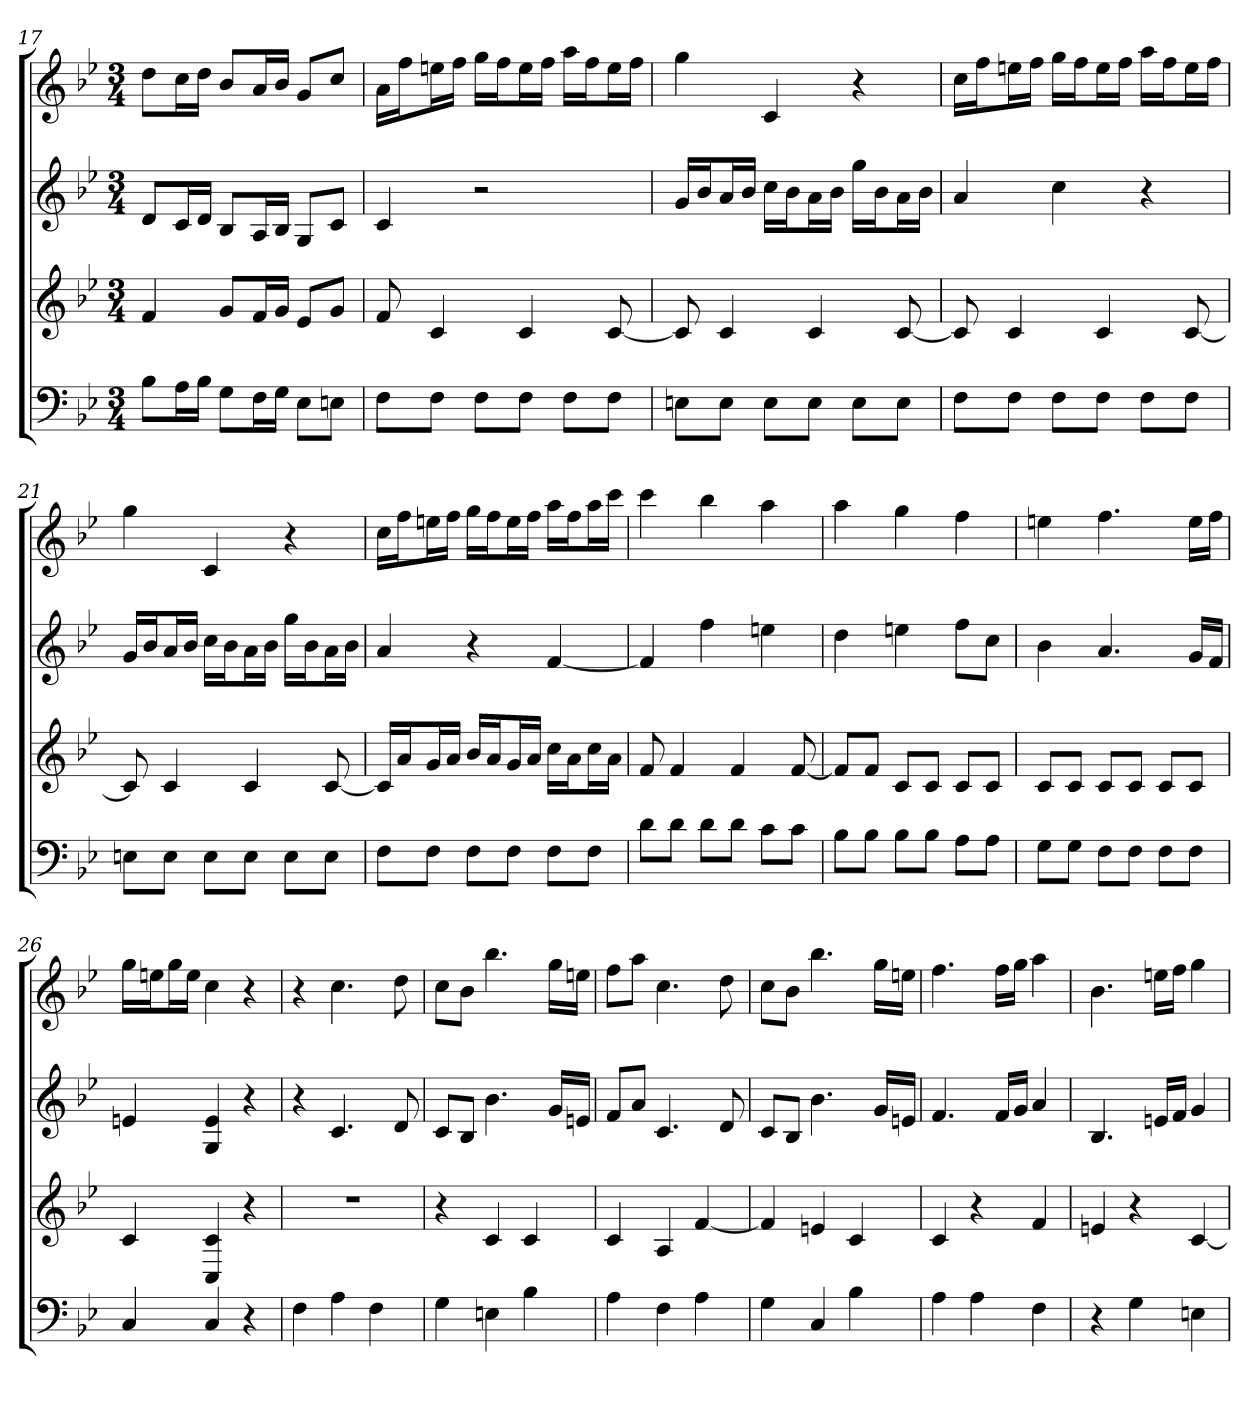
**kern	**kern	**kern	**kern
*part4	*part3	*part2	*part1
*staff4	*staff3	*staff2	*staff1
*k[b-e-]	*k[b-e-]	*k[b-e-]	*k[b-e-]
*B-:	*B-:	*B-:	*B-:
*M3/4	*M3/4	*M3/4	*M3/4
=17	=17	=17	=17
8B-L	4f	8dL	8ddL
16AL	.	16cL	16ccL
16B-JJ	.	16dJJ	16ddJJ
8GL	8gL	8B-L	8b-L
16FL	16fL	16AL	16aL
16GJJ	16gJJ	16B-JJ	16b-JJ
8E-L	8e-L	8GL	8gL
8EnJ	8gJ	8cJ	8ccJ
=18	=18	=18	=18
8FL	8f	4c	16aLL
.	.	.	16ffJ
8FJ	4c	.	16eenL
.	.	.	16ffJJ
8FL	.	2r	16ggLL
.	.	.	16ffJ
8FJ	4c	.	16eeL
.	.	.	16ffJJ
8FL	.	.	16aaLL
.	.	.	16ffJ
8FJ	[8c	.	16eeL
.	.	.	16ffJJ
=19	=19	=19	=19
8EnL	8c]	16gLL	4gg
.	.	16b-J	.
8EJ	4c	16aL	.
.	.	16b-JJ	.
8EL	.	16ccLL	4c
.	.	16b-J	.
8EJ	4c	16aL	.
.	.	16b-JJ	.
8EL	.	16ggLL	4r
.	.	16b-J	.
8EJ	[8c	16aL	.
.	.	16b-JJ	.
=20	=20	=20	=20
8FL	8c]	4a	16ccLL
.	.	.	16ffJ
8FJ	4c	.	16eenL
.	.	.	16ffJJ
8FL	.	4cc	16ggLL
.	.	.	16ffJ
8FJ	4c	.	16eeL
.	.	.	16ffJJ
8FL	.	4r	16aaLL
.	.	.	16ffJ
8FJ	[8c	.	16eeL
.	.	.	16ffJJ
=21	=21	=21	=21
8EnL	8c]	16gLL	4gg
.	.	16b-J	.
8EJ	4c	16aL	.
.	.	16b-JJ	.
8EL	.	16ccLL	4c
.	.	16b-J	.
8EJ	4c	16aL	.
.	.	16b-JJ	.
8EL	.	16ggLL	4r
.	.	16b-J	.
8EJ	[8c	16aL	.
.	.	16b-JJ	.
=22	=22	=22	=22
8FL	16cLL]	4a	16ccLL
.	16aJ	.	16ffJ
8FJ	16gL	.	16eenL
.	16aJJ	.	16ffJJ
8FL	16b-LL	4r	16ggLL
.	16aJ	.	16ffJ
8FJ	16gL	.	16eeL
.	16aJJ	.	16ffJJ
8FL	16ccLL	[4f	16aaLL
.	16aJ	.	16ffJ
8FJ	16ccL	.	16aaL
.	16aJJ	.	16cccJJ
=23	=23	=23	=23
8dL	8f	4f]	4ccc
8dJ	4f	.	.
8dL	.	4ff	4bb-
8dJ	4f	.	.
8cL	.	4een	4aa
8cJ	[8f	.	.
=24	=24	=24	=24
8B-L	8fL]	4dd	4aa
8B-J	8fJ	.	.
8B-L	8cL	4een	4gg
8B-J	8cJ	.	.
8AL	8cL	8ffL	4ff
8AJ	8cJ	8ccJ	.
=25	=25	=25	=25
8GL	8cL	4b-	4een
8GJ	8cJ	.	.
8FL	8cL	4.a	4.ff
8FJ	8cJ	.	.
8FL	8cL	.	.
8FJ	8cJ	16gLL	16eeLL
.	.	16fJJ	16ffJJ
=26	=26	=26	=26
4C	4c	4en	16ggLL
.	.	.	16eenJ
.	.	.	16ggL
.	.	.	16eeJJ
4C	4C 4c	4G 4e	4cc
4r	4r	4r	4r
=27	=27	=27	=27
4F	2.r	4r	4r
4A	.	4.c	4.cc
4F	.	.	.
.	.	8d	8dd
=28	=28	=28	=28
4G	4r	8cL	8ccL
.	.	8B-J	8b-J
4En	4c	4.b-	4.bb-
4B-	4c	.	.
.	.	16gLL	16ggLL
.	.	16enJJ	16eenJJ
=29	=29	=29	=29
4A	4c	8fL	8ffL
.	.	8aJ	8aaJ
4F	4A	4.c	4.cc
4A	[4f	.	.
.	.	8d	8dd
=30	=30	=30	=30
4G	4f]	8cL	8ccL
.	.	8B-J	8b-J
4C	4en	4.b-	4.bb-
4B-	4c	.	.
.	.	16gLL	16ggLL
.	.	16enJJ	16eenJJ
=31	=31	=31	=31
4A	4c	4.f	4.ff
4A	4r	.	.
.	.	16fLL	16ffLL
.	.	16gJJ	16ggJJ
4F	4f	4a	4aa
=32	=32	=32	=32
4r	4en	4.B-	4.b-
4G	4r	.	.
.	.	16enLL	16eenLL
.	.	16fJJ	16ffJJ
4En	[4c	4g	4gg
=	=	=	=
*-	*-	*-	*-
